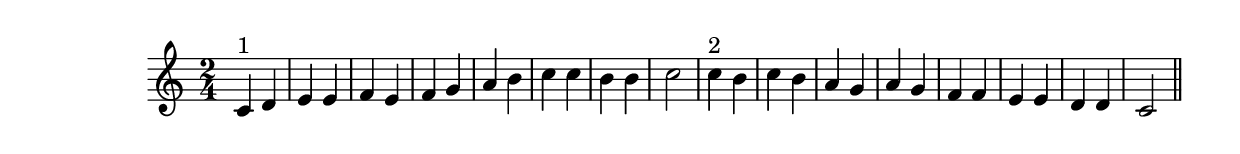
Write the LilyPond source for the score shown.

\version "2.14.0"
%{\header {
  title = "Whither Through the Meadow?"
  composer = "L.O. Emerson"
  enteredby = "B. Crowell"
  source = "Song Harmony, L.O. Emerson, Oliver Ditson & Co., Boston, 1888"
}%}
\score{{\key c \major
\time 2/4
%{\tempo 4=90
%}\relative c' {
  c4^\markup{"1"} d | e e | f e | f g a b | c c | b b | c2 |
  c4^\markup{"2"} b | c b | a g | a g | f f | e e | d d | c2
  \bar "||"
}

}}